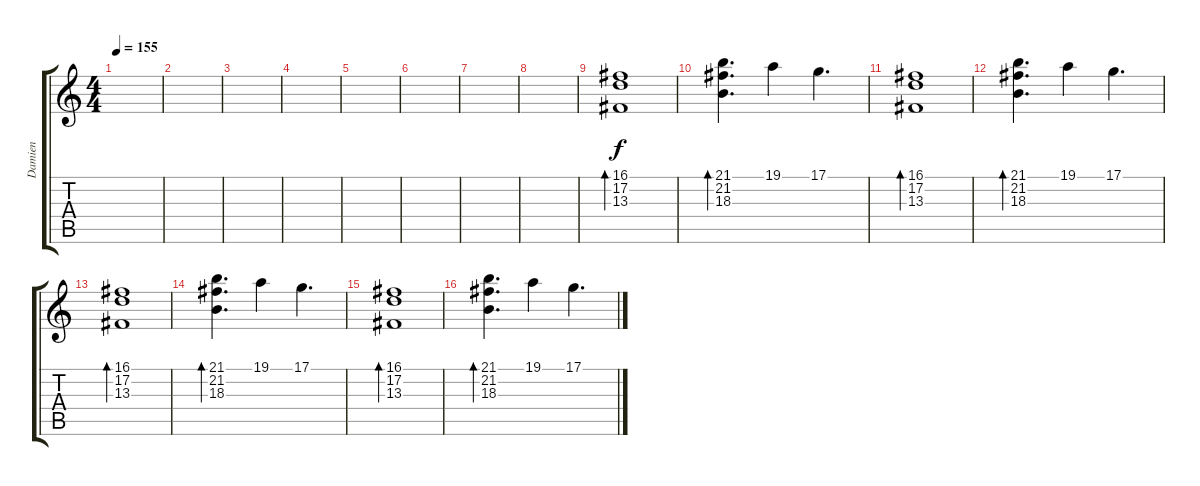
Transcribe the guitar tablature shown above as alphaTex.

\track ("Damien" "Damien") {instrument acousticgrandpiano}
\staff {score tabs}
\tuning (D4 A3 F3 C3 G2 D2) {hide}
\ts (4 4)
\tempo 155
\clef g2
\ks c
|
|
|
|
|
|
|
|
(16.1 17.2 13.3).1{bd 120} |
(21.1 21.2 18.3).4{d bd 480} 19.1.4 17.1.4{d} |
(16.1 17.2 13.3).1{bd 120} |
(21.1 21.2 18.3).4{d bd 480} 19.1.4 17.1.4{d} |
(16.1 17.2 13.3).1{bd 120} |
(21.1 21.2 18.3).4{d bd 480} 19.1.4 17.1.4{d} |
(16.1 17.2 13.3).1{bd 120} |
(21.1 21.2 18.3).4{d bd 480} 19.1.4 17.1.4{d}
